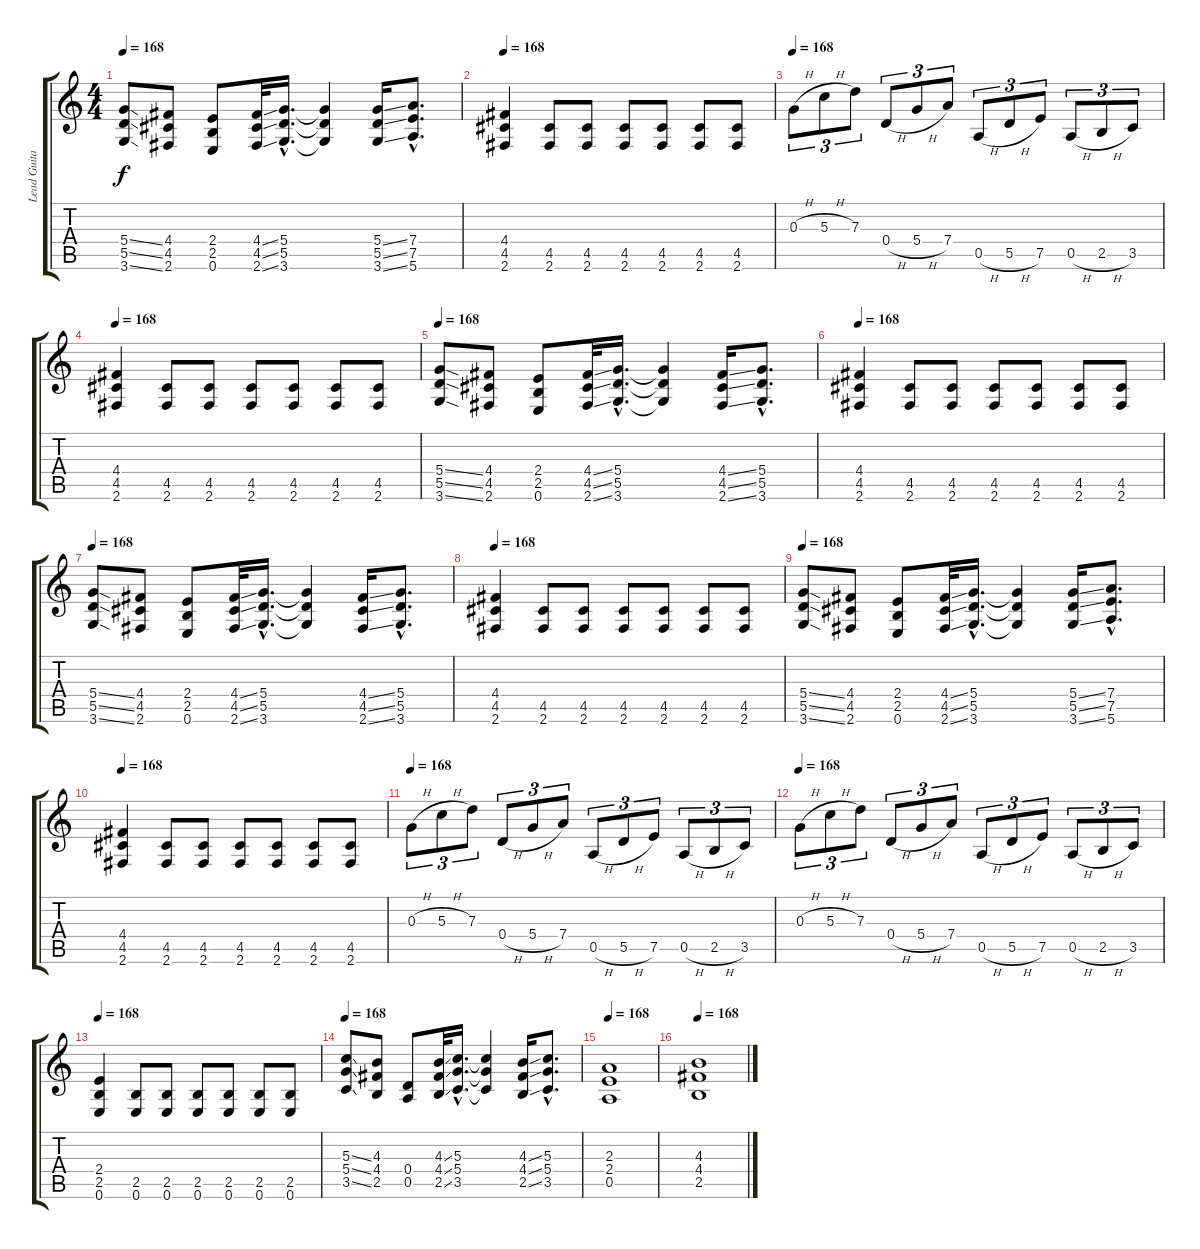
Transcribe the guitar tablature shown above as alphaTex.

\track ("Lead Guitar" "Lead Guita") {instrument distortionguitar}
\staff {score tabs}
\tuning (E4 B3 G3 D3 A2 E2) {hide}
\ts (4 4)
\tempo 168
\clef g2
\ks c
(5.4{ss} 5.5{ss} 3.6{ss}).8{dy f} (4.4 4.5 2.6).8 (2.4 2.5 0.6).8 (4.4{ss} 4.5{ss} 2.6{ss}).32 (5.4{hac} 5.5{hac} 3.6{hac}).16{d} (5.4{t} 5.5{t} 3.6{t}).4 (5.4{ss} 5.5{ss} 3.6{ss}).16 (7.4{hac} 7.5{hac} 5.6{hac}).8{d} |
\tempo 168
(4.4 4.5 2.6).4 (4.5 2.6).8 (4.5 2.6).8 (4.5 2.6).8 (4.5 2.6).8 (4.5 2.6).8 (4.5 2.6).8 |
\tempo 168
0.3{h}.8{tu (3 2)} 5.3{h}.8{tu (3 2)} 7.3.8{tu (3 2)} 0.4{h}.8{tu (3 2)} 5.4{h}.8{tu (3 2)} 7.4.8{tu (3 2)} 0.5{h}.8{tu (3 2)} 5.5{h}.8{tu (3 2)} 7.5.8{tu (3 2)} 0.5{h}.8{tu (3 2)} 2.5{h}.8{tu (3 2)} 3.5.8{tu (3 2)} |
\tempo 168
(4.4 4.5 2.6).4 (4.5 2.6).8 (4.5 2.6).8 (4.5 2.6).8 (4.5 2.6).8 (4.5 2.6).8 (4.5 2.6).8 |
\tempo 168
(5.4{ss} 5.5{ss} 3.6{ss}).8 (4.4 4.5 2.6).8 (2.4 2.5 0.6).8 (4.4{ss} 4.5{ss} 2.6{ss}).32 (5.4{hac} 5.5{hac} 3.6{hac}).16{d} (5.4{t} 5.5{t} 3.6{t}).4 (4.4{ss} 4.5{ss} 2.6{ss}).16 (5.4{hac} 5.5{hac} 3.6{hac}).8{d} |
\tempo 168
(4.4 4.5 2.6).4 (4.5 2.6).8 (4.5 2.6).8 (4.5 2.6).8 (4.5 2.6).8 (4.5 2.6).8 (4.5 2.6).8 |
\tempo 168
(5.4{ss} 5.5{ss} 3.6{ss}).8 (4.4 4.5 2.6).8 (2.4 2.5 0.6).8 (4.4{ss} 4.5{ss} 2.6{ss}).32 (5.4{hac} 5.5{hac} 3.6{hac}).16{d} (5.4{t} 5.5{t} 3.6{t}).4 (4.4{ss} 4.5{ss} 2.6{ss}).16 (5.4{hac} 5.5{hac} 3.6{hac}).8{d} |
\tempo 168
(4.4 4.5 2.6).4 (4.5 2.6).8 (4.5 2.6).8 (4.5 2.6).8 (4.5 2.6).8 (4.5 2.6).8 (4.5 2.6).8 |
\tempo 168
(5.4{ss} 5.5{ss} 3.6{ss}).8 (4.4 4.5 2.6).8 (2.4 2.5 0.6).8 (4.4{ss} 4.5{ss} 2.6{ss}).32 (5.4{hac} 5.5{hac} 3.6{hac}).16{d} (5.4{t} 5.5{t} 3.6{t}).4 (5.4{ss} 5.5{ss} 3.6{ss}).16 (7.4{hac} 7.5{hac} 5.6{hac}).8{d} |
\tempo 168
(4.4 4.5 2.6).4 (4.5 2.6).8 (4.5 2.6).8 (4.5 2.6).8 (4.5 2.6).8 (4.5 2.6).8 (4.5 2.6).8 |
\tempo 168
0.3{h}.8{tu (3 2)} 5.3{h}.8{tu (3 2)} 7.3.8{tu (3 2)} 0.4{h}.8{tu (3 2)} 5.4{h}.8{tu (3 2)} 7.4.8{tu (3 2)} 0.5{h}.8{tu (3 2)} 5.5{h}.8{tu (3 2)} 7.5.8{tu (3 2)} 0.5{h}.8{tu (3 2)} 2.5{h}.8{tu (3 2)} 3.5.8{tu (3 2)} |
\tempo 168
0.3{h}.8{tu (3 2)} 5.3{h}.8{tu (3 2)} 7.3.8{tu (3 2)} 0.4{h}.8{tu (3 2)} 5.4{h}.8{tu (3 2)} 7.4.8{tu (3 2)} 0.5{h}.8{tu (3 2)} 5.5{h}.8{tu (3 2)} 7.5.8{tu (3 2)} 0.5{h}.8{tu (3 2)} 2.5{h}.8{tu (3 2)} 3.5.8{tu (3 2)} |
\tempo 168
(2.4 2.5 0.6).4 (2.5 0.6).8 (2.5 0.6).8 (2.5 0.6).8 (2.5 0.6).8 (2.5 0.6).8 (2.5 0.6).8 |
\tempo 168
(5.3{ss} 5.4{ss} 3.5{ss}).8 (4.3 4.4 2.5).8 (0.4 0.5).8 (4.3{ss} 4.4{ss} 2.5{ss}).32 (5.3{hac} 5.4{hac} 3.5{hac}).16{d} (5.3{t} 5.4{t} 3.5{t}).4 (4.3{ss} 4.4{ss} 2.5{ss}).16 (5.3{hac} 5.4{hac} 3.5{hac}).8{d} |
\tempo 168
(2.3 2.4 0.5).1 |
\tempo 168
(4.3 4.4 2.5).1
